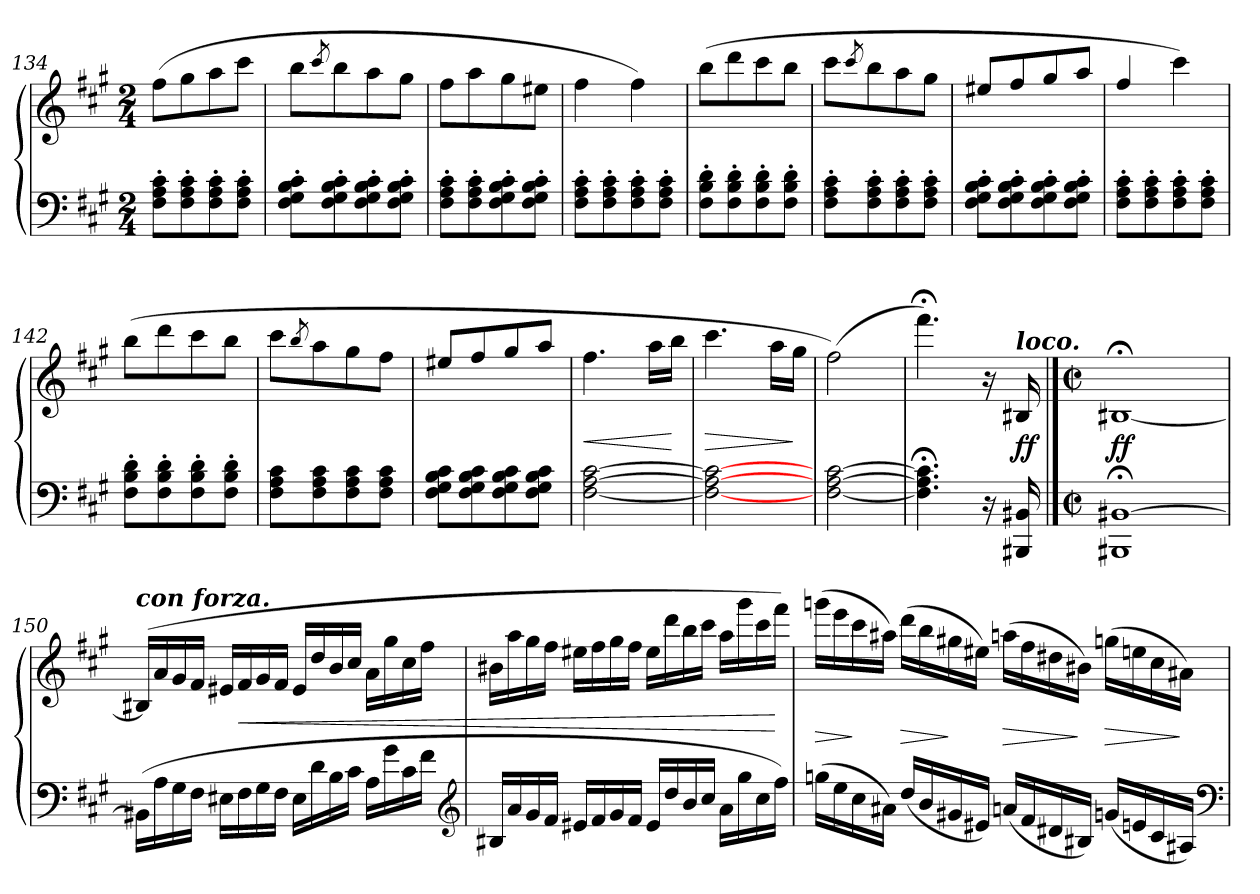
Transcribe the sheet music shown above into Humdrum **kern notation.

**kern	**kern	**dynam
*part1	*part1	*part1
*staff2	*staff1	*staff1/2
*clefF4	*clefG2	*
*k[f#c#g#]	*k[f#c#g#]	*
*A:	*A:	*
*M2/4	*M2/4	*
=134	=134	=134
8F#!'\ 8A!'\ 8c#!'\L	(>8ff#!L	.
8F#!'\ 8A!'\ 8c#!'\	8gg#!	.
8F#!'\ 8A!'\ 8c#!'\	8aa!	.
8F#!' 8A!' 8c#!'J	8ccc#!J	.
=135	=135	=135
8F#!'\ 8G#!'\ 8B!'\ 8c#!'\L	8bb!L	.
.	8qccc#!/	.
8F#!'\ 8G#!'\ 8B!'\ 8c#!'\	8bb!	.
8F#!'\ 8G#!'\ 8B!'\ 8c#!'\	8aa!	.
8F#!' 8G#!' 8B!' 8c#!'J	8gg#!J	.
=136	=136	=136
8F#!'\ 8A!'\ 8c#!'\L	8ff#!L	.
8F#!'\ 8A!'\ 8c#!'\	8aa!	.
8F#!' 8G#!' 8B!' 8c#!'	8gg#!	.
8F#!' 8G#!' 8B!' 8c#!'J	8ee#X!J	.
=137	=137	=137
8F#!' 8A!' 8c#!'L	4ff#!	.
8F#!'\ 8A!'\ 8c#!'\	.	.
8F#!'\ 8A!'\ 8c#!'\	4ff#!)	.
8F#!' 8A!' 8c#!'J	.	.
=138	=138	=138
8F#!'\ 8B!'\ 8d!'\L	(>8bb!\L	.
8F#!'\ 8B!'\ 8d!'\	8ddd!\	.
8F#!'\ 8B!'\ 8d!'\	8ccc#!	.
8F#!' 8B!' 8d!'J	8bb!J	.
=139	=139	=139
8F#!'\ 8A!'\ 8c#!'\L	8ccc#!\L	.
.	8qccc#!/	.
8F#!' 8A!' 8c#!'	8bb!\	.
8F#!'\ 8A!'\ 8c#!'\	8aa!	.
8F#!' 8A!' 8c#!'J	8gg#!J	.
=140	=140	=140
8F#!'\ 8G#!'\ 8B!'\ 8c#!'\L	8ee#X!/L	.
8F#!'\ 8G#!'\ 8B!'\ 8c#!'\	8ff#!/	.
8F#!'\ 8G#!'\ 8B!'\ 8c#!'\	8gg#!/	.
8F#!' 8G#!' 8B!' 8c#!'J	8aa!/J	.
=141	=141	=141
8F#!'\ 8A!'\ 8c#!'\L	4ff#!/	.
8F#!'\ 8A!'\ 8c#!'\	.	.
8F#!' 8A!' 8c#!'	4ccc#!)	.
8F#!' 8A!' 8c#!'J	.	.
=142	=142	=142
8F#!'\ 8B!'\ 8d!'\L	(>8bb!\L	.
8F#!'\ 8B!'\ 8d!'\	8ddd!\	.
8F#!' 8B!' 8d!'	8ccc#!	.
8F#!' 8B!' 8d!'J	8bb!J	.
=143	=143	=143
8F#!\ 8A!\ 8c#!\L	8ccc#!\L	.
.	8qbb!/	.
8F#!\ 8A!\ 8c#!\	8aa!\	.
8F#! 8A! 8c#!	8gg#!	.
8F#! 8A! 8c#!J	8ff#!J	.
=144	=144	=144
8F#!\ 8G#!\ 8B!\ 8c#!\L	8ee#X!/L	.
8F#!\ 8G#!\ 8B!\ 8c#!\	8ff#!/	.
8F#! 8G#! 8B! 8c#!	8gg#!	.
8F#! 8G#! 8B! 8c#!J	8aa!J	.
=145	=145	=145
[>2F#! [>2A! [>2c#!	4.ff#!	<
.	16aa!LL	.
.	16bb!JJ	[
=146	=146	=146
2F#!_> 2A!_> 2c#!_>	4.ccc#!\	>
.	16aa!LL	.
.	16gg#!JJ	]
=147	=147	=147
[2F#! [2A! [2c#!	(>2ff#!)	.
=148	=148	=148
4.F#!];< 4.A!];< 4.c#!];<	4.fff#;<!\)	.
16r	16r	.
!	!LO:TX:a:Bi:t=loco.	!
16BBB#X 16BB#X	16B#X	ff
==149	==149	==149
*M2/2	*M2/2	*
*met(c|)	*met(c|)	*
*	*MM84	*
1BBB#X;< [1BB#X;<	[1B#X;<	ff
=150	=150	=150
!	!LO:TX:a:Bi:t=con forza.	!
(<16BB#XLL]	(>16B#XLL]	.
16A	16a	.
16G#	16g#	.
16F#JJ	16f#JJ	.
16E#XLL	16e#XLL	.
16F#	16f#	<
16G#	16g#	.
16F#JJ	16f#JJ	.
16E#LL	16e#LL	.
16d	16dd	.
16B	16b	.
16c#JJ	16cc#JJ	.
16ALL	16a\LL	.
16g#	16gg#\	.
16c#	16cc#\	.
16f#JJ	16ff#JJ	.
*clefG2	*	*
=151	=151	=151
16B#XLL	16b#XLL	.
16a	16aa	.
16g#	16gg#	.
16f#JJ	16ff#JJ	.
16e#XLL	16ee#XLL	.
16f#	16ff#	.
16g#	16gg#	.
16f#JJ	16ff#JJ	.
16e#LL	16ee#LL	.
16dd	16ddd	.
16b	16bb	.
16cc#JJ	16ccc#JJ	.
16aLL	16aaLL	.
16gg#	16ggg#	.
16cc#	16ccc#	.
16ff#JJ)	16fff#JJ)	[
=152	=152	=152
(>16ggnLL	(>16gggnLL	>
16ee	16eee	.
16cc#	16ccc#	]
16a#XJJ)	16aa#XJJ)	.
(<16ddLL	(>16dddLL	>
16b	16bb	.
16g#X	16gg#X	]
16e#XJJ)	16ee#XJJ)	.
(<16anLL	(>16aanLL	>
16f#	16ff#	.
16d#X	16dd#X	.
16B#XJJ)	16b#XJJ)	]
(<16gnLL	(>16ggnLL	>
16en	16een	.
16c#	16cc#	.
16A#XJJ)	16a#XJJ)	]
*clefF4	*	*
=	=	=
*-	*-	*-
